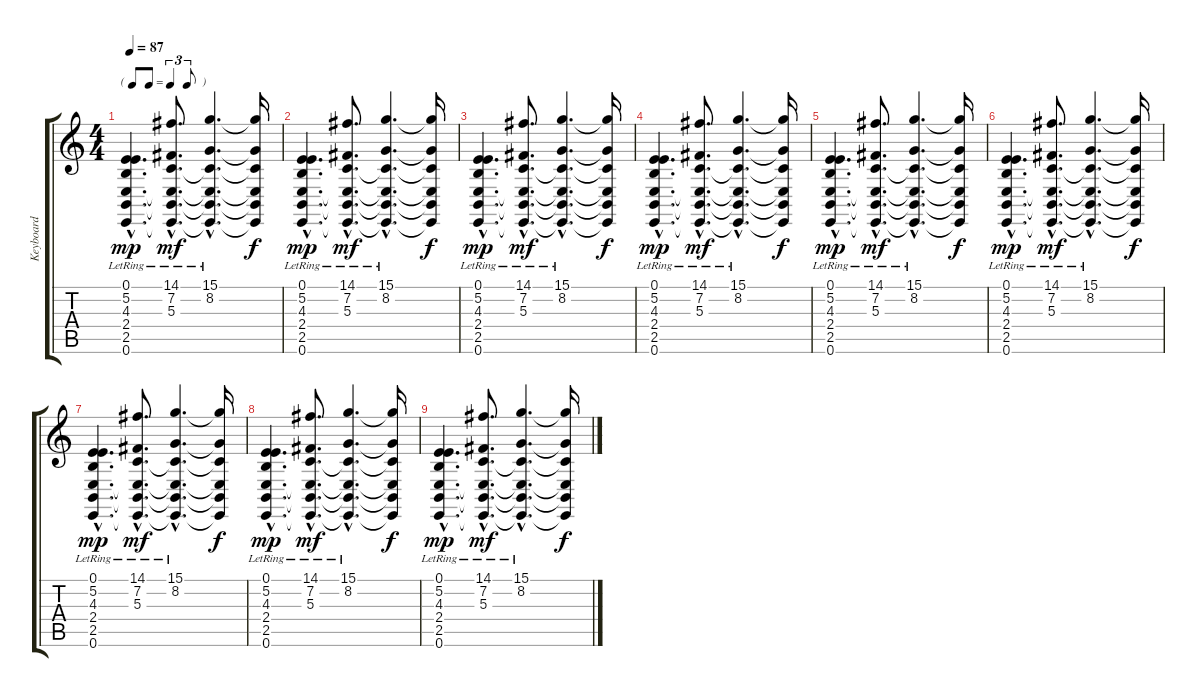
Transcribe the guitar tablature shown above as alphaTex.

\track ("Keyboard" "Keyboard") {instrument stringensemble1}
\staff {score tabs}
\tuning (E4 B3 G3 D3 A2 E2) {hide}
\ts (4 4)
\tf triplet8th
\tempo 87
\clef g2
\ks c
(0.1{hac lr} 5.2{hac lr} 4.3{hac lr} 2.4{hac lr} 2.5{hac lr} 0.6{hac lr}).4{d dy mp} (14.1{hac lr} 7.2{hac lr} 5.3{hac} 2.4{hac t} 2.5{hac t} 0.6{hac t}).8{d dy mf} (15.1{hac lr} 8.2{hac lr} 5.3{hac t} 2.4{hac t} 2.5{hac t} 0.6{hac t}).4{d} (15.1{t} 8.2{t} 5.3{t} 2.4{t} 2.5{t} 0.6{t}).16{dy f} |
(0.1{hac lr} 5.2{hac lr} 4.3{hac lr} 2.4{hac lr} 2.5{hac lr} 0.6{hac lr}).4{d dy mp volume 11} (14.1{hac lr} 7.2{hac lr} 5.3{hac} 2.4{hac t} 2.5{hac t} 0.6{hac t}).8{d dy mf} (15.1{hac lr} 8.2{hac lr} 5.3{hac t} 2.4{hac t} 2.5{hac t} 0.6{hac t}).4{d} (15.1{t} 8.2{t} 5.3{t} 2.4{t} 2.5{t} 0.6{t}).16{dy f} |
(0.1{hac lr} 5.2{hac lr} 4.3{hac lr} 2.4{hac lr} 2.5{hac lr} 0.6{hac lr}).4{d dy mp volume 10} (14.1{hac lr} 7.2{hac lr} 5.3{hac} 2.4{hac t} 2.5{hac t} 0.6{hac t}).8{d dy mf} (15.1{hac lr} 8.2{hac lr} 5.3{hac t} 2.4{hac t} 2.5{hac t} 0.6{hac t}).4{d} (15.1{t} 8.2{t} 5.3{t} 2.4{t} 2.5{t} 0.6{t}).16{dy f} |
(0.1{hac lr} 5.2{hac lr} 4.3{hac lr} 2.4{hac lr} 2.5{hac lr} 0.6{hac lr}).4{d dy mp} (14.1{hac lr} 7.2{hac lr} 5.3{hac} 2.4{hac t} 2.5{hac t} 0.6{hac t}).8{d dy mf volume 10} (15.1{hac lr} 8.2{hac lr} 5.3{hac t} 2.4{hac t} 2.5{hac t} 0.6{hac t}).4{d} (15.1{t} 8.2{t} 5.3{t} 2.4{t} 2.5{t} 0.6{t}).16{dy f} |
(0.1{hac lr} 5.2{hac lr} 4.3{hac lr} 2.4{hac lr} 2.5{hac lr} 0.6{hac lr}).4{d dy mp volume 9} (14.1{hac lr} 7.2{hac lr} 5.3{hac} 2.4{hac t} 2.5{hac t} 0.6{hac t}).8{d dy mf} (15.1{hac lr} 8.2{hac lr} 5.3{hac t} 2.4{hac t} 2.5{hac t} 0.6{hac t}).4{d} (15.1{t} 8.2{t} 5.3{t} 2.4{t} 2.5{t} 0.6{t}).16{dy f} |
(0.1{hac lr} 5.2{hac lr} 4.3{hac lr} 2.4{hac lr} 2.5{hac lr} 0.6{hac lr}).4{d dy mp} (14.1{hac lr} 7.2{hac lr} 5.3{hac} 2.4{hac t} 2.5{hac t} 0.6{hac t}).8{d dy mf volume 8} (15.1{hac lr} 8.2{hac lr} 5.3{hac t} 2.4{hac t} 2.5{hac t} 0.6{hac t}).4{d} (15.1{t} 8.2{t} 5.3{t} 2.4{t} 2.5{t} 0.6{t}).16{dy f} |
(0.1{hac lr} 5.2{hac lr} 4.3{hac lr} 2.4{hac lr} 2.5{hac lr} 0.6{hac lr}).4{d dy mp} (14.1{hac lr} 7.2{hac lr} 5.3{hac} 2.4{hac t} 2.5{hac t} 0.6{hac t}).8{d dy mf volume 8} (15.1{hac lr} 8.2{hac lr} 5.3{hac t} 2.4{hac t} 2.5{hac t} 0.6{hac t}).4{d} (15.1{t} 8.2{t} 5.3{t} 2.4{t} 2.5{t} 0.6{t}).16{dy f} |
(0.1{hac lr} 5.2{hac lr} 4.3{hac lr} 2.4{hac lr} 2.5{hac lr} 0.6{hac lr}).4{d dy mp volume 6} (14.1{hac lr} 7.2{hac lr} 5.3{hac} 2.4{hac t} 2.5{hac t} 0.6{hac t}).8{d dy mf} (15.1{hac lr} 8.2{hac lr} 5.3{hac t} 2.4{hac t} 2.5{hac t} 0.6{hac t}).4{d} (15.1{t} 8.2{t} 5.3{t} 2.4{t} 2.5{t} 0.6{t}).16{dy f} |
(0.1{hac lr} 5.2{hac lr} 4.3{hac lr} 2.4{hac lr} 2.5{hac lr} 0.6{hac lr}).4{d dy mp} (14.1{hac lr} 7.2{hac lr} 5.3{hac} 2.4{hac t} 2.5{hac t} 0.6{hac t}).8{d dy mf volume 4} (15.1{hac lr} 8.2{hac lr} 5.3{hac t} 2.4{hac t} 2.5{hac t} 0.6{hac t}).4{d} (15.1{t} 8.2{t} 5.3{t} 2.4{t} 2.5{t} 0.6{t}).16{dy f}
